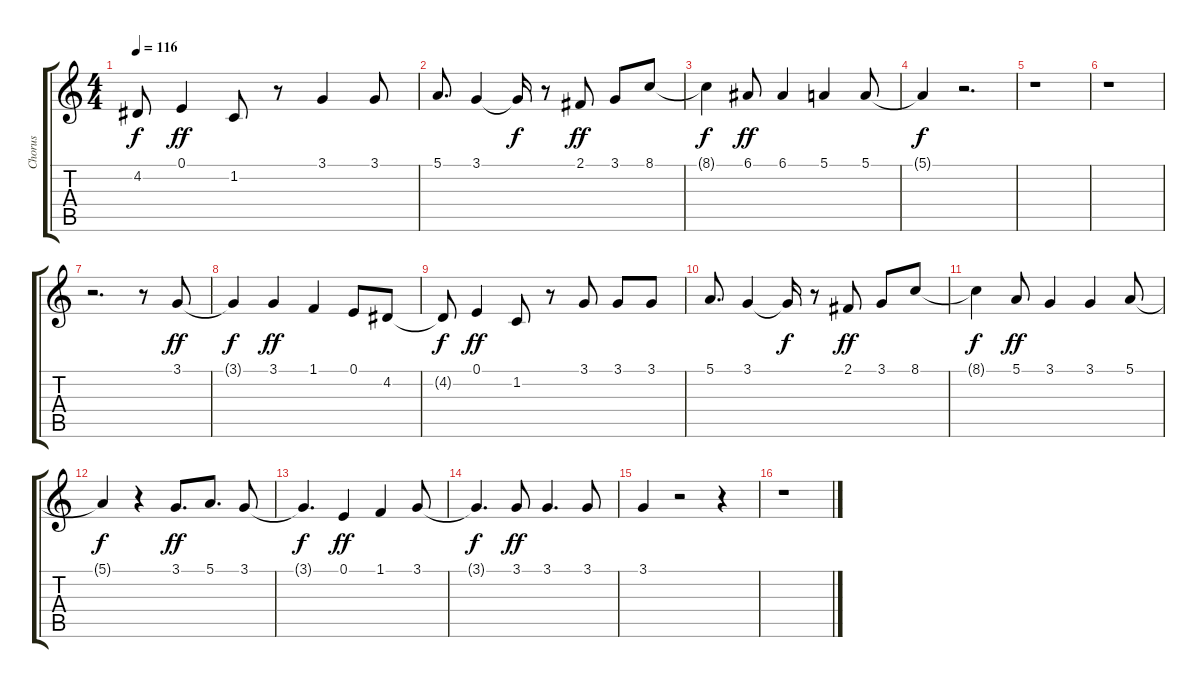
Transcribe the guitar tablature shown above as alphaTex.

\track ("Chorus" "Chorus") {instrument voiceoohs}
\staff {score tabs}
\tuning (E4 B3 G3 D3 A2 E2) {hide}
\ts (4 4)
\tempo 116
\clef g2
\ks c
4.2{t}.8{dy f} 0.1.4{dy ff} 1.2.8 r.8 3.1.4 3.1.8 |
5.1.8{d} 3.1.4 3.1{t}.16{dy f} r.8 2.1.8{dy ff} 3.1.8 8.1.8 |
8.1{t}.4{dy f} 6.1.8{dy ff} 6.1.4 5.1.4 5.1.8 |
5.1{t}.4{dy f} r.2{d} |
r.1 |
r.1 |
r.2{d} r.8 3.1.8{dy ff} |
3.1{t}.4{dy f} 3.1.4{dy ff} 1.1.4 0.1.8 4.2.8 |
4.2{t}.8{dy f} 0.1.4{dy ff} 1.2.8 r.8 3.1.8 3.1.8 3.1.8 |
5.1.8{d} 3.1.4 3.1{t}.16{dy f} r.8 2.1.8{dy ff} 3.1.8 8.1.8 |
8.1{t}.4{dy f} 5.1.8{dy ff} 3.1.4 3.1.4 5.1.8 |
5.1{t}.4{dy f} r.4 3.1.8{d dy ff} 5.1.8{d} 3.1.8 |
3.1{t}.4{d dy f} 0.1.4{dy ff} 1.1.4 3.1.8 |
3.1{t}.4{d dy f} 3.1.8{dy ff} 3.1.4{d} 3.1.8 |
3.1.4 r.2 r.4 |
r.1
